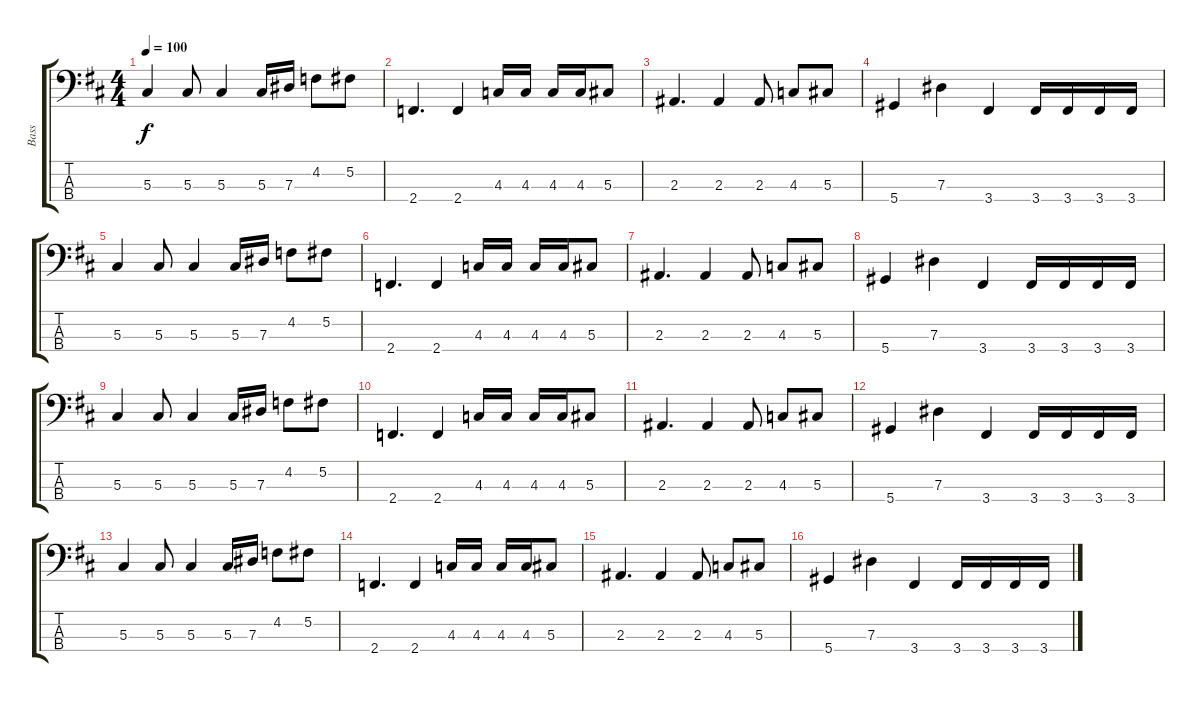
\track ("Bass" "Bass") {instrument electricbassfinger}
\staff {score tabs}
\tuning (Gb2 Db2 Ab1 Eb1) {hide}
\ts (4 4)
\tempo 100
\clef f4
\ks d
5.3.4{dy f} 5.3.8 5.3.4 5.3.16 7.3.16 4.2.8 5.2.8 |
2.4.4{d} 2.4.4 4.3.16 4.3.16 4.3.16 4.3.16 5.3.8 |
2.3.4{d} 2.3.4 2.3.8 4.3.8 5.3.8 |
5.4.4 7.3.4 3.4.4 3.4.16 3.4.16 3.4.16 3.4.16 |
5.3.4 5.3.8 5.3.4 5.3.16 7.3.16 4.2.8 5.2.8 |
2.4.4{d} 2.4.4 4.3.16 4.3.16 4.3.16 4.3.16 5.3.8 |
2.3.4{d} 2.3.4 2.3.8 4.3.8 5.3.8 |
5.4.4 7.3.4 3.4.4 3.4.16 3.4.16 3.4.16 3.4.16 |
5.3.4 5.3.8 5.3.4 5.3.16 7.3.16 4.2.8 5.2.8 |
2.4.4{d} 2.4.4 4.3.16 4.3.16 4.3.16 4.3.16 5.3.8 |
2.3.4{d} 2.3.4 2.3.8 4.3.8 5.3.8 |
5.4.4 7.3.4 3.4.4 3.4.16 3.4.16 3.4.16 3.4.16 |
5.3.4 5.3.8 5.3.4 5.3.16 7.3.16 4.2.8 5.2.8 |
2.4.4{d} 2.4.4 4.3.16 4.3.16 4.3.16 4.3.16 5.3.8 |
2.3.4{d} 2.3.4 2.3.8 4.3.8 5.3.8 |
5.4.4 7.3.4 3.4.4 3.4.16 3.4.16 3.4.16 3.4.16
